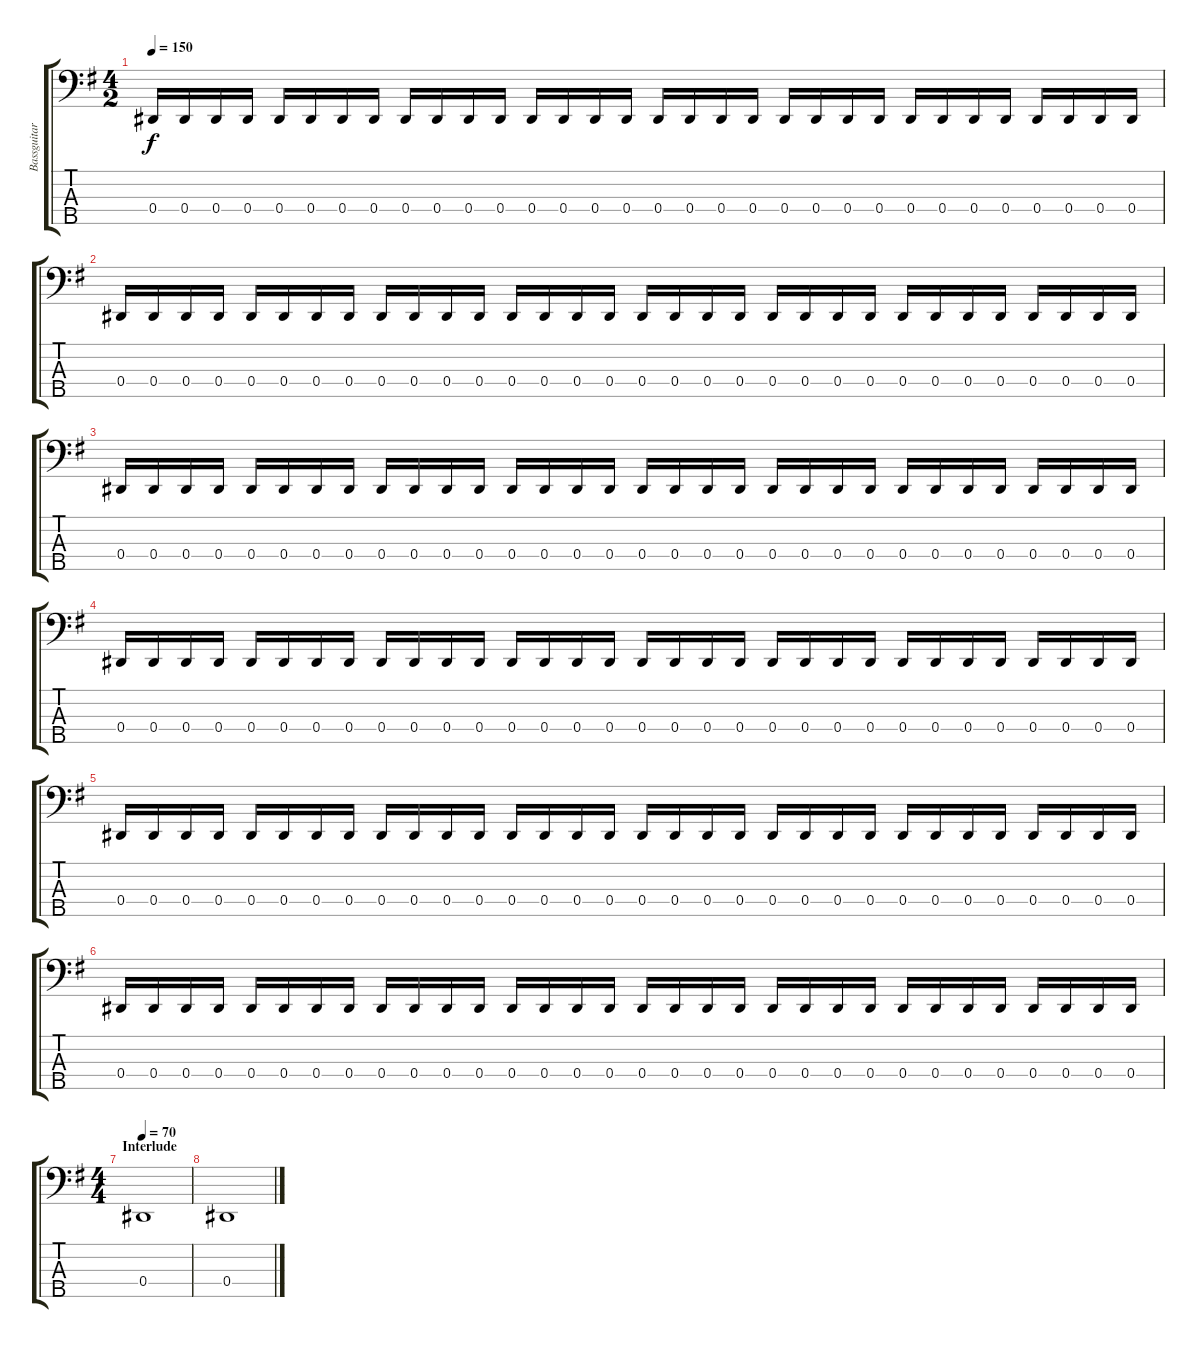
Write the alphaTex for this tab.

\track ("Bassguitar" "Bassguitar") {instrument electricbassfinger}
\staff {score tabs}
\tuning (Gb2 Db2 Ab1 Eb1 B0) {hide}
\ts (4 2)
\tempo 150
\clef f4
\ks eminor
0.4.16{dy f} 0.4.16 0.4.16 0.4.16 0.4.16 0.4.16 0.4.16 0.4.16 0.4.16 0.4.16 0.4.16 0.4.16 0.4.16 0.4.16 0.4.16 0.4.16 0.4.16 0.4.16 0.4.16 0.4.16 0.4.16 0.4.16 0.4.16 0.4.16 0.4.16 0.4.16 0.4.16 0.4.16 0.4.16 0.4.16 0.4.16 0.4.16 |
0.4.16 0.4.16 0.4.16 0.4.16 0.4.16 0.4.16 0.4.16 0.4.16 0.4.16 0.4.16 0.4.16 0.4.16 0.4.16 0.4.16 0.4.16 0.4.16 0.4.16 0.4.16 0.4.16 0.4.16 0.4.16 0.4.16 0.4.16 0.4.16 0.4.16 0.4.16 0.4.16 0.4.16 0.4.16 0.4.16 0.4.16 0.4.16 |
0.4.16 0.4.16 0.4.16 0.4.16 0.4.16 0.4.16 0.4.16 0.4.16 0.4.16 0.4.16 0.4.16 0.4.16 0.4.16 0.4.16 0.4.16 0.4.16 0.4.16 0.4.16 0.4.16 0.4.16 0.4.16 0.4.16 0.4.16 0.4.16 0.4.16 0.4.16 0.4.16 0.4.16 0.4.16 0.4.16 0.4.16 0.4.16 |
0.4.16 0.4.16 0.4.16 0.4.16 0.4.16 0.4.16 0.4.16 0.4.16 0.4.16 0.4.16 0.4.16 0.4.16 0.4.16 0.4.16 0.4.16 0.4.16 0.4.16 0.4.16 0.4.16 0.4.16 0.4.16 0.4.16 0.4.16 0.4.16 0.4.16 0.4.16 0.4.16 0.4.16 0.4.16 0.4.16 0.4.16 0.4.16 |
0.4.16 0.4.16 0.4.16 0.4.16 0.4.16 0.4.16 0.4.16 0.4.16 0.4.16 0.4.16 0.4.16 0.4.16 0.4.16 0.4.16 0.4.16 0.4.16 0.4.16 0.4.16 0.4.16 0.4.16 0.4.16 0.4.16 0.4.16 0.4.16 0.4.16 0.4.16 0.4.16 0.4.16 0.4.16 0.4.16 0.4.16 0.4.16 |
0.4.16 0.4.16 0.4.16 0.4.16 0.4.16 0.4.16 0.4.16 0.4.16 0.4.16 0.4.16 0.4.16 0.4.16 0.4.16 0.4.16 0.4.16 0.4.16 0.4.16 0.4.16 0.4.16 0.4.16 0.4.16 0.4.16 0.4.16 0.4.16 0.4.16 0.4.16 0.4.16 0.4.16 0.4.16 0.4.16 0.4.16 0.4.16 |
\ts (4 4)
\section ("" "Interlude")
\tempo 70
0.4.1 |
0.4.1
